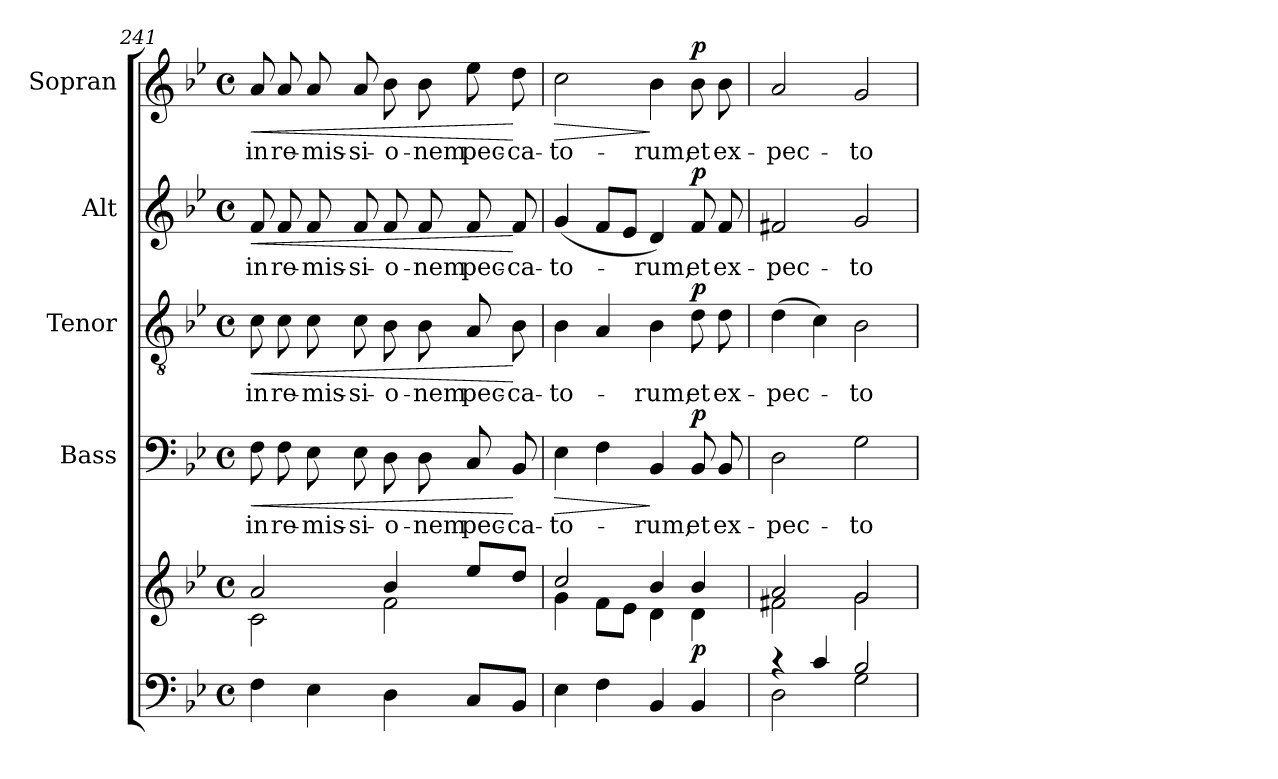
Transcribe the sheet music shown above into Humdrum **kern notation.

**kern	**kern	**dynam	**kern	**text	**dynam	**kern	**text	**dynam	**kern	**text	**dynam	**kern	**text	**dynam
*part5	*part5	*part5	*part4	*part4	*part4	*part3	*part3	*part3	*part2	*part2	*part2	*part1	*part1	*part1
*staff6	*staff5	*staff5/6	*staff4	*staff4	*staff4	*staff3	*staff3	*staff3	*staff2	*staff2	*staff2	*staff1	*staff1	*staff1
*	*	*	*I"Bass	*	*	*I"Tenor	*	*	*I"Alt	*	*	*I"Sopran	*	*
*	*	*	*I'B.	*	*	*I'T.	*	*	*I'A.	*	*	*I'S.	*	*
*clefF4	*clefG2	*	*clefF4	*	*	*clefGv2	*	*	*clefG2	*	*	*clefG2	*	*
*k[b-e-]	*k[b-e-]	*	*k[b-e-]	*	*	*k[b-e-]	*	*	*k[b-e-]	*	*	*k[b-e-]	*	*
*B-:	*B-:	*	*B-:	*	*	*B-:	*	*	*B-:	*	*	*B-:	*	*
*M4/4	*M4/4	*	*M4/4	*	*	*M4/4	*	*	*M4/4	*	*	*M4/4	*	*
*met(c)	*met(c)	*	*met(c)	*	*	*met(c)	*	*	*met(c)	*	*	*met(c)	*	*
=241	=241	=241	=241	=241	=241	=241	=241	=241	=241	=241	=241	=241	=241	=241
*	*^	*	*	*	*	*	*	*	*	*	*	*	*	*
!	!	!	!	!	!LO:LY:b	!LO:HP:b	!	!LO:LY:b	!LO:HP:b	!	!LO:LY:b	!LO:HP:b	!	!LO:LY:b	!LO:HP:b
4F\	2a/	2c\	.	8F\	in	<	8c\	in	<	8f/	in	<	8a/	in	<
!	!	!	!	!	!LO:LY:b	!	!	!LO:LY:b	!	!	!LO:LY:b	!	!	!LO:LY:b	!
.	.	.	.	8F\	re-	.	8c\	re-	.	8f/	re-	.	8a/	re-	.
!	!	!	!	!	!LO:LY:b	!	!	!LO:LY:b	!	!	!LO:LY:b	!	!	!LO:LY:b	!
4E-\	.	.	.	8E-\	-mis-	.	8c\	-mis-	.	8f/	-mis-	.	8a/	-mis-	.
!	!	!	!	!	!LO:LY:b	!	!	!LO:LY:b	!	!	!LO:LY:b	!	!	!LO:LY:b	!
.	.	.	.	8E-\	-si-	.	8c\	-si-	.	8f/	-si-	.	8a/	-si-	.
!	!	!	!	!	!LO:LY:b	!	!	!LO:LY:b	!	!	!LO:LY:b	!	!	!LO:LY:b	!
4D\	4b-/	2f\	.	8D\	-o-	.	8B-\	-o-	.	8f/	-o-	.	8b-\	-o-	.
!	!	!	!	!	!LO:LY:b	!	!	!LO:LY:b	!	!	!LO:LY:b	!	!	!LO:LY:b	!
.	.	.	.	8D\	-nem	.	8B-\	-nem	.	8f/	-nem	.	8b-\	-nem	.
!	!	!	!	!	!LO:LY:b	!	!	!LO:LY:b	!	!	!LO:LY:b	!	!	!LO:LY:b	!
8C/L	8ee-/L	.	.	8C/	pec-	.	8A/	pec-	.	8f/	pec-	.	8ee-\	pec-	.
!	!	!	!	!	!LO:LY:b	!	!	!LO:LY:b	!	!	!LO:LY:b	!	!	!LO:LY:b	!
8BB-/J	8dd/J	.	.	8BB-/	-ca-	[	8B-\	-ca-	[	8f/	-ca-	[	8dd\	-ca-	[
=242	=242	=242	=242	=242	=242	=242	=242	=242	=242	=242	=242	=242	=242	=242	=242
!	!	!	!	!	!LO:LY:b	!LO:HP:b	!	!LO:LY:b	!	!	!LO:LY:b	!	!	!LO:LY:b	!LO:HP:b
4E-\	2cc/	4g\	.	4E-\	-to-	>	4B-\	-to-	.	(<4g/	-to-	.	2cc\	-to-	>
4F\	.	8f\L	.	4F\	.	.	4A/	.	.	8f/L	.	.	.	.	.
.	.	8e-\J	.	.	.	.	.	.	.	8e-/J	.	.	.	.	.
!	!	!	!	!	!LO:LY:b	!	!	!LO:LY:b	!	!	!LO:LY:b	!	!	!LO:LY:b	!
4BB-/	4b-/	4d\	.	4BB-/	-rum,	]	4B-\	-rum,	.	4d/)	-rum,	.	4b-\	-rum,	]
!	!	!	!LO:DY:b	!	!LO:LY:b	!LO:DY:a	!	!LO:LY:b	!LO:DY:a	!	!LO:LY:b	!LO:DY:a	!	!LO:LY:b	!LO:DY:a
4BB-/	4b-/	4d\	p	8BB-/	et	p	8d\	et	p	8f/	et	p	8b-\	et	p
!	!	!	!	!	!LO:LY:b	!	!	!LO:LY:b	!	!	!LO:LY:b	!	!	!LO:LY:b	!
.	.	.	.	8BB-/	ex-	.	8d\	ex-	.	8f/	ex-	.	8b-\	ex-	.
!!LO:LB:g=z
=243	=243	=243	=243	=243	=243	=243	=243	=243	=243	=243	=243	=243	=243	=243	=243
*^	*	*	*	*	*	*	*	*	*	*	*	*	*	*	*
!	!	!	!	!	!	!LO:LY:b	!	!	!LO:LY:b	!	!	!LO:LY:b	!	!	!LO:LY:b	!
4rc	2D\	2a/	2f#X\	.	2D\	-pec-	.	(>4d\	-pec-	.	2f#X/	-pec-	.	2a/	-pec-	.
4c/	.	.	.	.	.	.	.	4c\)	.	.	.	.	.	.	.	.
!	!	!	!	!	!	!LO:LY:b	!	!	!LO:LY:b	!	!	!LO:LY:b	!	!	!LO:LY:b	!
2B-/	2G\	2g/	2g\	.	2G\	-to	.	2B-\	-to	.	2g/	-to	.	2g/	-to	.
*v	*v	*	*	*	*	*	*	*	*	*	*	*	*	*	*	*
*	*v	*v	*	*	*	*	*	*	*	*	*	*	*	*	*
=	=	=	=	=	=	=	=	=	=	=	=	=	=	=
*-	*-	*-	*-	*-	*-	*-	*-	*-	*-	*-	*-	*-	*-	*-
